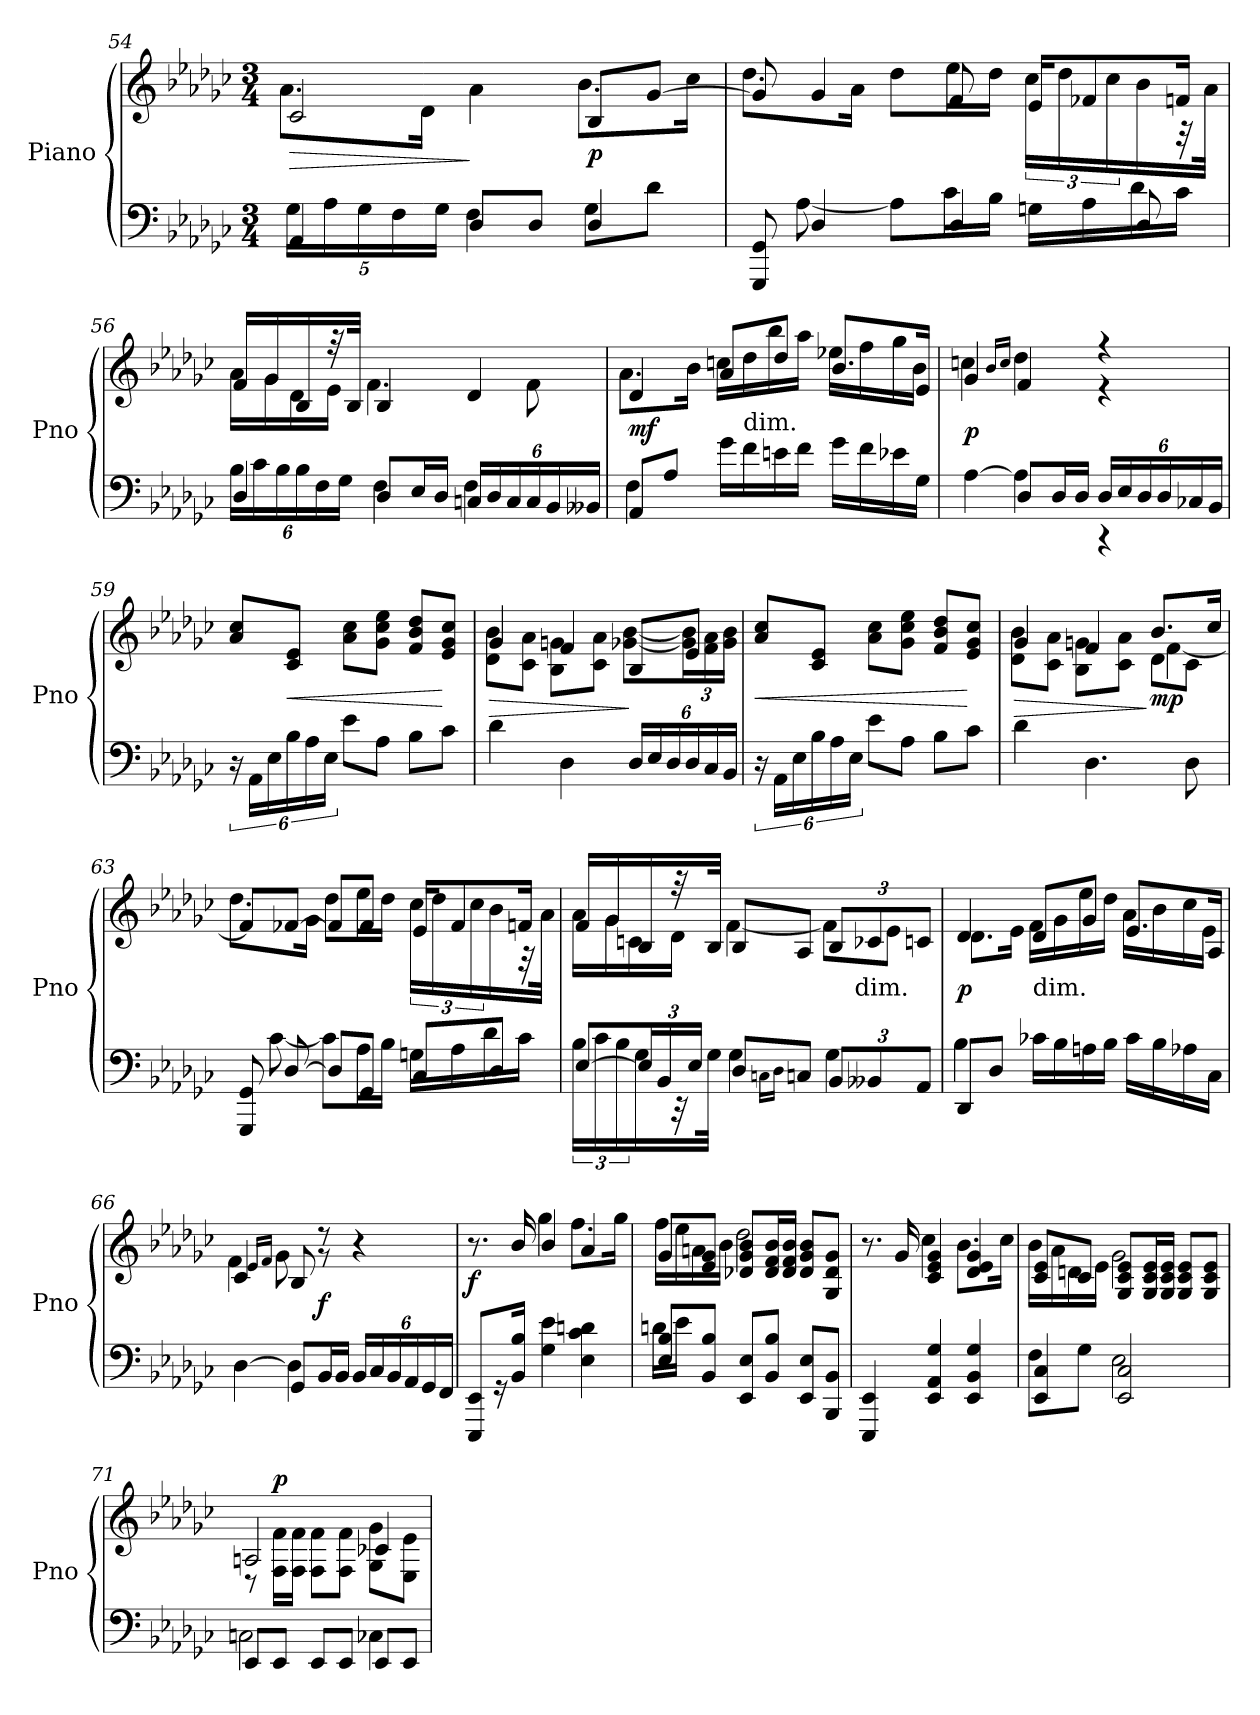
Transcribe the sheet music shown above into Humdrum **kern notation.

**kern	**kern	**dynam
*part1	*part1	*part1
*staff2	*staff1	*staff1/2
*I"Piano	*	*
*I'Pno	*	*
*clefF4	*clefG2	*
*k[b-e-a-d-g-c-]	*k[b-e-a-d-g-c-]	*
*M3/4	*M3/4	*
=54	=54	=54
*^	*^	*
4AA-	20G-LL	2c-	8.a-L	>
.	20A-	.	.	.
.	20G-	.	.	.
.	20F	.	.	.
.	.	.	16d-Jk	.
.	20G-JJ	.	.	.
8D-L	4F	.	4a-	]
8D-J	.	.	.	.
4D-	8G-L	8B-L	8.b-L	p
.	8d-J	[8g-J	.	.
.	.	.	16cc-Jk	.
=55	=55	=55	=55	=55
8GGG- 8GG-	8ryy	8g-]	8.dd-L	.
4D-	[8A-	4g-	.	.
.	.	.	16a-Jk	.
.	8A-L]	.	8dd-L	.
4D-	16c-L	8f	16ee-L	.
.	16B-JJ	.	16dd-JJ	.
.	16GnLL	16e-KL	24cc-LL	.
.	.	.	24dd-	.
.	16A-	8f-X	.	.
.	.	.	24cc-	.
8D-	16d-	.	16b-	.
.	16c-JJ	16fnJk	32r	.
.	.	.	32a-JJk	.
=56	=56	=56	=56	=56
4D-	24B-LL	16fLL	16a-LL	.
.	24c-	.	.	.
.	.	16g-	16g-	.
.	24B-	.	.	.
.	24B-	16B-	16d-	.
.	24F	.	.	.
.	.	32r	16e-JJ	.
.	24G-JJ	.	.	.
.	.	32B-JJk	.	.
8D-L	4F	4B-	4.f	.
16E-L	.	.	.	.
16D-JJ	.	.	.	.
24CnLL	4F	4d-	.	.
24D-	.	.	.	.
24C	.	.	.	.
24C	.	.	8f	.
24BB-	.	.	.	.
24BB--XJJ	.	.	.	.
=57	=57	=57	=57	=57
8AA-L	4F	4d-	8.a-L	mf
8A-J	.	.	.	.
.	.	.	16b-Jk	.
16g-LL	2ryy	8a-L	16ccnLL	.
!	!	!	!LO:TX:c:t=dim.	!
16f	.	.	16dd-	.
16en	.	8dd-J	16bb-	.
16fJJ	.	.	16aa-JJ	.
16g-LL	.	8.b-L	16ee-XLL	.
16f	.	.	16ff	.
16e-X	.	.	16gg-	.
16G-JJ	.	16e-Jk	16b-JJ	.
=58	=58	=58	=58	=58
[4A-	4ryy	4g-	4ccn	p
.	.	.	16qb-LL	.
.	.	.	16qccJJ	.
8D-L	4A-]	4f	4dd-	.
16D-L	.	.	.	.
16D-JJ	.	.	.	.
24D-LL	4r	4r	4r	.
24E-	.	.	.	.
24D-	.	.	.	.
24D-	.	.	.	.
24C-X	.	.	.	.
24BB-JJ	.	.	.	.
*v	*v	*	*	*
*	*v	*v	*
=59	=59	=59
24r	8a- 8cc-L	.
24AA-LL	.	.
24E-	.	.
24B-	8c- 8e-J	<
24A-	.	.
24E-JJ	.	.
8e-L	8a- 8cc-L	.
8A-J	8g- 8cc- 8ee-J	.
8B-L	8f 8b- 8dd-L	.
8c-J	8e- 8g- 8cc-J	[
=60	=60	=60
*	*^	*
4d-	4g-	8d- 8b-L	>
.	.	8c- 8a-J	.
4D-	4f	8B- 8gnL	.
.	.	8c- 8a-J	.
24D-LL	8B-L	[8g-X [8b-L	]
24E-	.	.	.
24D-	.	.	.
24D-	8e-J	24g-] 24b-]L	.
24C-	.	24f 24a-	.
24BB-JJ	.	24g- 24b-JJ	.
*	*v	*v	*
=61	=61	=61
24r	8a- 8cc-L	<
24AA-LL	.	.
24E-	.	.
24B-	8c- 8e-J	.
24A-	.	.
24E-JJ	.	.
8e-L	8a- 8cc-L	.
8A-J	8g- 8cc- 8ee-J	.
8B-L	8f 8b- 8dd-L	.
8c-J	8e- 8g- 8cc-J	[
=62	=62	=62
*	*^	*
*	*	*^	*
4d-	4g-	8d- 8b-L	2ryy	>
.	.	8c- 8a-J	.	.
4.D-	4f	8B- 8gnL	.	.
.	.	8c- 8a-J	.	.
.	8d-\L	[4f	8.b-L	] mp
8D-	8c-J	.	.	.
.	.	.	16cc-Jk	.
*	*	*v	*v	*
=63	=63	=63	=63
*^	*	*	*
8GGG- 8GG-	8ryy	8fL]	8.dd-L	.
[8D-	[8c-	[8f-XJ	.	.
.	.	.	16g-Jk	.
8D-L]	8c-L]	8f-L]	8dd-L	.
8GG-J	16A-L	8f-J	16ee-L	.
.	16B-JJ	.	16dd-JJ	.
8C-L	16GnLL	16e-KL	24cc-LL	.
.	.	.	24dd-	.
.	16A-	8f-	.	.
.	.	.	24cc-	.
8D-J	16d-	.	16b-	.
.	16c-JJ	16fnJk	32r	.
.	.	.	32a-JJk	.
=64	=64	=64	=64	=64
[8E-L	24B-LL	16fLL	16a-LL	.
.	24c-	.	.	.
.	.	16g-	16g-	.
.	24B-	.	.	.
24E-L]	16G-	16B-	16cn	.
24BB-	.	.	.	.
.	32r	32r	16d-JJ	.
24E-JJ	.	.	.	.
.	32G-JJk	32B-JJk	.	.
8D-L	4G-	8B-L	[4f	.
16qCn\LL	.	.	.	.
16qD-JJ	.	.	.	.
8CnJ	.	8A-J	.	.
12BB-L	4G-	12B-L	8fL]	.
!	!	!LO:TX:c:t=dim.	!	!
12BB--X	.	12c-X	.	.
.	.	.	8e-J	.
12AA-J	.	12cnJ	.	.
=65	=65	=65	=65	=65
8DD-L	4B-	4d-	8.d-L	p
8D-J	.	.	.	.
.	.	.	16e-Jk	.
!	!	!LO:TX:c:t=dim.	!	!
16c-XLL	2ryy	8d-L	16fLL	.
16B-	.	.	16g-	.
16An	.	8g-J	16ee-	.
16B-JJ	.	.	16dd-JJ	.
16c-LL	.	8.e-L	16a-LL	.
16B-	.	.	16b-	.
16A-X	.	.	16cc-	.
16C-JJ	.	16A-Jk	16e-JJ	.
=66	=66	=66	=66	=66
[4D-	4ryy	4c-	4f	.
.	.	.	16qe-LL	.
.	.	.	16qfJJ	.
8GG-L	4D-]	8B-	8g-	.
16BB-L	.	8r	8r	f
16BB-JJ	.	.	.	.
24BB-LL	4ryy	4r	4ryy	.
24C-	.	.	.	.
24BB-	.	.	.	.
24AA-	.	.	.	.
24GG-	.	.	.	.
24FFJJ	.	.	.	.
*v	*v	*	*	*
=67	=67	=67	=67
8EEE- 8EE-L	8.r	4ryy	f
16r	.	.	.
16BB- 16B-Jk	16b-/	.	.
4G- 4e-	4b-	4gg-	.
4E- 4c- 4dn	4a-	8.ffL	.
.	.	16gg-Jk	.
=68	=68	=68	=68
*^	*	*	*
8E- 8B-L	16dnLL	8g-L	16ffLL	.
.	16e-JJ	.	16ee-	.
8BB- 8B-J	8ryy	8e- 8g-J	16an	.
.	.	.	16b-JJ	.
8EE- 8E-L	2ryy	8d-X 8g- 8b-L	2dd-	.
8BB- 8B-J	.	16d- 16f 16b-L	.	.
.	.	16d- 16f 16b-JJ	.	.
8EE- 8E-L	.	8d- 8g- 8b-L	.	.
8BBB- 8BB-J	.	8G- 8d- 8g-J	.	.
*v	*v	*	*	*
=69	=69	=69	=69
4EEE- 4EE-	8.r	4ryy	.
.	16g-	.	.
4EE- 4AA- 4G-	4c- 4e- 4g-	4cc-	.
4EE- 4BB- 4G-	4d- 4e- 4g-	8.b-L	.
.	.	16cc-Jk	.
=70	=70	=70	=70
*^	*	*	*
4EE- 4C-	8FL	8c- 8e-L	16b-LL	.
.	.	.	16a-	.
.	8G-J	8c-J	16dn	.
.	.	.	16e-JJ	.
2EE- 2C-	2E-	8G- 8c- 8e-L	2g-	.
.	.	16G- 16c- 16e-L	.	.
.	.	16G- 16c- 16e-JJ	.	.
.	.	8G- 8c- 8e-L	.	.
.	.	8G- 8c- 8e-J	.	.
=71	=71	=71	=71	=71
!	!	!	!	!LO:DY:b=2
8EE-L	2Cn	2An	8r	p mf
!	!	!	!	!LO:DY:n=2:a
8EE-J	.	.	16F 16fLL	p
.	.	.	16F 16fJJ	.
8EE-L	.	.	8F 8fL	.
8EE-J	.	.	8F 8fJ	.
8EE-L	4C-X	4c-X	8G- 8g-L	.
8EE-J	.	.	8E- 8e-J	.
*v	*v	*	*	*
*	*v	*v	*
=	=	=
*-	*-	*-
